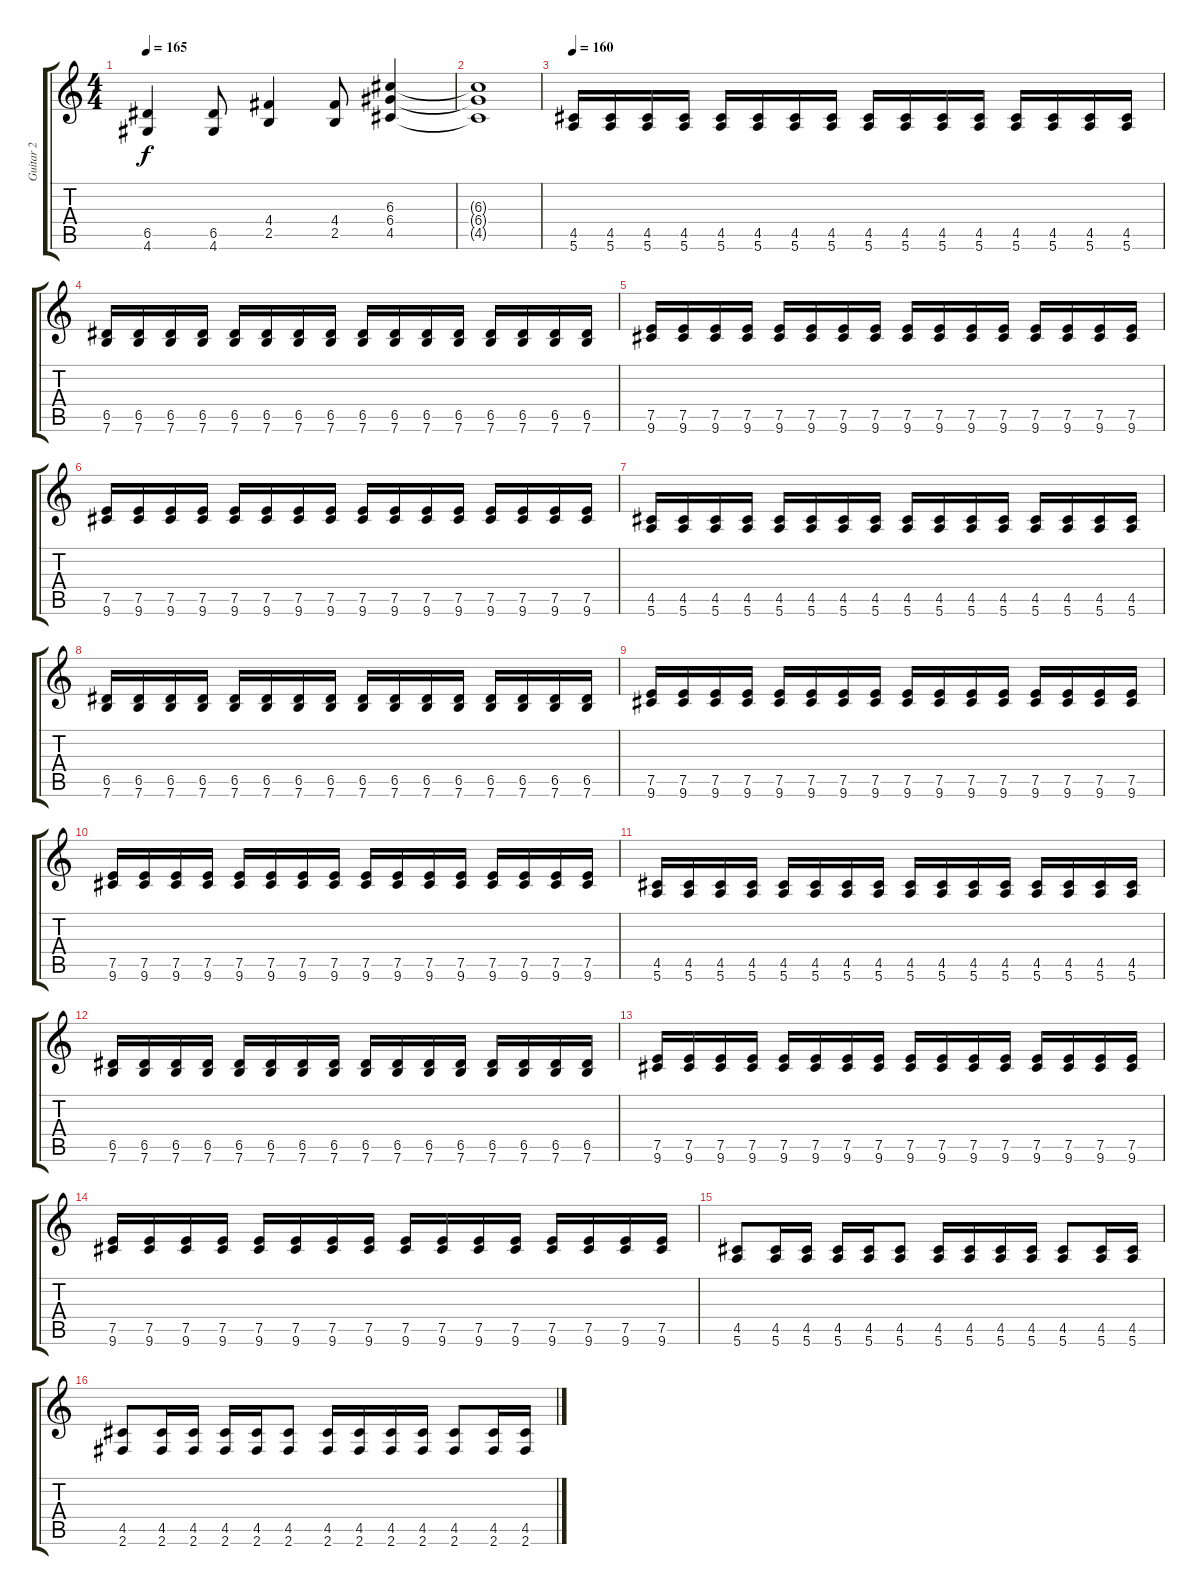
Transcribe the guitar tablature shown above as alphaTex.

\track ("Guitar 2" "Guitar 2") {instrument distortionguitar}
\staff {score tabs}
\tuning (E4 B3 G3 D3 A2 E2) {hide}
\ts (4 4)
\tempo 165
\clef g2
\ks c
(6.5 4.6).4{dy f} (6.5 4.6).8 (4.4 2.5).4 (4.4 2.5).8 (6.3 6.4 4.5).4 |
(6.3{t} 6.4{t} 4.5{t}).1 |
\tempo 160
(4.5 5.6).16 (4.5 5.6).16 (4.5 5.6).16 (4.5 5.6).16 (4.5 5.6).16 (4.5 5.6).16 (4.5 5.6).16 (4.5 5.6).16 (4.5 5.6).16 (4.5 5.6).16 (4.5 5.6).16 (4.5 5.6).16 (4.5 5.6).16 (4.5 5.6).16 (4.5 5.6).16 (4.5 5.6).16 |
(6.5 7.6).16 (6.5 7.6).16 (6.5 7.6).16 (6.5 7.6).16 (6.5 7.6).16 (6.5 7.6).16 (6.5 7.6).16 (6.5 7.6).16 (6.5 7.6).16 (6.5 7.6).16 (6.5 7.6).16 (6.5 7.6).16 (6.5 7.6).16 (6.5 7.6).16 (6.5 7.6).16 (6.5 7.6).16 |
(7.5 9.6).16 (7.5 9.6).16 (7.5 9.6).16 (7.5 9.6).16 (7.5 9.6).16 (7.5 9.6).16 (7.5 9.6).16 (7.5 9.6).16 (7.5 9.6).16 (7.5 9.6).16 (7.5 9.6).16 (7.5 9.6).16 (7.5 9.6).16 (7.5 9.6).16 (7.5 9.6).16 (7.5 9.6).16 |
(7.5 9.6).16 (7.5 9.6).16 (7.5 9.6).16 (7.5 9.6).16 (7.5 9.6).16 (7.5 9.6).16 (7.5 9.6).16 (7.5 9.6).16 (7.5 9.6).16 (7.5 9.6).16 (7.5 9.6).16 (7.5 9.6).16 (7.5 9.6).16 (7.5 9.6).16 (7.5 9.6).16 (7.5 9.6).16 |
(4.5 5.6).16 (4.5 5.6).16 (4.5 5.6).16 (4.5 5.6).16 (4.5 5.6).16 (4.5 5.6).16 (4.5 5.6).16 (4.5 5.6).16 (4.5 5.6).16 (4.5 5.6).16 (4.5 5.6).16 (4.5 5.6).16 (4.5 5.6).16 (4.5 5.6).16 (4.5 5.6).16 (4.5 5.6).16 |
(6.5 7.6).16 (6.5 7.6).16 (6.5 7.6).16 (6.5 7.6).16 (6.5 7.6).16 (6.5 7.6).16 (6.5 7.6).16 (6.5 7.6).16 (6.5 7.6).16 (6.5 7.6).16 (6.5 7.6).16 (6.5 7.6).16 (6.5 7.6).16 (6.5 7.6).16 (6.5 7.6).16 (6.5 7.6).16 |
(7.5 9.6).16 (7.5 9.6).16 (7.5 9.6).16 (7.5 9.6).16 (7.5 9.6).16 (7.5 9.6).16 (7.5 9.6).16 (7.5 9.6).16 (7.5 9.6).16 (7.5 9.6).16 (7.5 9.6).16 (7.5 9.6).16 (7.5 9.6).16 (7.5 9.6).16 (7.5 9.6).16 (7.5 9.6).16 |
(7.5 9.6).16 (7.5 9.6).16 (7.5 9.6).16 (7.5 9.6).16 (7.5 9.6).16 (7.5 9.6).16 (7.5 9.6).16 (7.5 9.6).16 (7.5 9.6).16 (7.5 9.6).16 (7.5 9.6).16 (7.5 9.6).16 (7.5 9.6).16 (7.5 9.6).16 (7.5 9.6).16 (7.5 9.6).16 |
(4.5 5.6).16 (4.5 5.6).16 (4.5 5.6).16 (4.5 5.6).16 (4.5 5.6).16 (4.5 5.6).16 (4.5 5.6).16 (4.5 5.6).16 (4.5 5.6).16 (4.5 5.6).16 (4.5 5.6).16 (4.5 5.6).16 (4.5 5.6).16 (4.5 5.6).16 (4.5 5.6).16 (4.5 5.6).16 |
(6.5 7.6).16 (6.5 7.6).16 (6.5 7.6).16 (6.5 7.6).16 (6.5 7.6).16 (6.5 7.6).16 (6.5 7.6).16 (6.5 7.6).16 (6.5 7.6).16 (6.5 7.6).16 (6.5 7.6).16 (6.5 7.6).16 (6.5 7.6).16 (6.5 7.6).16 (6.5 7.6).16 (6.5 7.6).16 |
(7.5 9.6).16 (7.5 9.6).16 (7.5 9.6).16 (7.5 9.6).16 (7.5 9.6).16 (7.5 9.6).16 (7.5 9.6).16 (7.5 9.6).16 (7.5 9.6).16 (7.5 9.6).16 (7.5 9.6).16 (7.5 9.6).16 (7.5 9.6).16 (7.5 9.6).16 (7.5 9.6).16 (7.5 9.6).16 |
(7.5 9.6).16 (7.5 9.6).16 (7.5 9.6).16 (7.5 9.6).16 (7.5 9.6).16 (7.5 9.6).16 (7.5 9.6).16 (7.5 9.6).16 (7.5 9.6).16 (7.5 9.6).16 (7.5 9.6).16 (7.5 9.6).16 (7.5 9.6).16 (7.5 9.6).16 (7.5 9.6).16 (7.5 9.6).16 |
(4.5 5.6).8 (4.5 5.6).16 (4.5 5.6).16 (4.5 5.6).16 (4.5 5.6).16 (4.5 5.6).8 (4.5 5.6).16 (4.5 5.6).16 (4.5 5.6).16 (4.5 5.6).16 (4.5 5.6).8 (4.5 5.6).16 (4.5 5.6).16 |
(4.5 2.6).8 (4.5 2.6).16 (4.5 2.6).16 (4.5 2.6).16 (4.5 2.6).16 (4.5 2.6).8 (4.5 2.6).16 (4.5 2.6).16 (4.5 2.6).16 (4.5 2.6).16 (4.5 2.6).8 (4.5 2.6).16 (4.5 2.6).16
